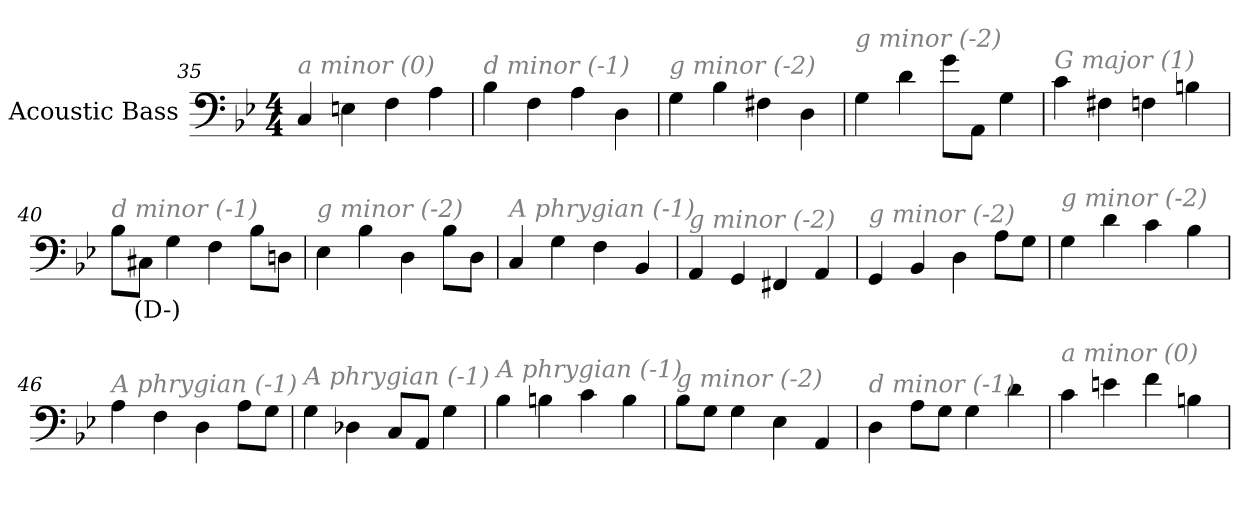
**kern	**text
*part1	*part1
*staff1	*staff1
*I"Acoustic Bass	*
*clefF4	*
*ITrd7c12	*
*k[b-e-]	*
*B-:	*
*M4/4	*
=35	=35
!LO:TX:i:color=#808080:t=a minor (0)	!
4CC	.
4EEn	.
4FF	.
4AA	.
=36	=36
!LO:TX:i:color=#808080:t=d minor (-1)	!
4BB-	.
4FF	.
4AA	.
4DD	.
=37	=37
!LO:TX:i:color=#808080:t=g minor (-2)	!
4GG	.
4BB-	.
4FF#X	.
4DD	.
=38	=38
!LO:TX:i:color=#808080:t=g minor (-2)	!
4GG	.
4D	.
8GL	.
8AAAJ	.
4GG	.
=39	=39
!LO:TX:i:color=#808080:t=G major (1)	!
4C	.
4FF#X	.
4FFn	.
4BBn	.
=40	=40
!LO:TX:i:color=#808080:t=d minor (-1)	!
8BB-L	.
8CC#XiJ	(D-)
4GG	.
4FF	.
8BB-L	.
8DDnJ	.
=41	=41
!LO:TX:i:color=#808080:t=g minor (-2)	!
4EE-	.
4BB-	.
4DD	.
8BB-L	.
8DDJ	.
=42	=42
!LO:TX:i:color=#808080:t=A phrygian (-1)	!
4CC	.
4GG	.
4FF	.
4BBB-	.
=43	=43
!LO:TX:i:color=#808080:t=g minor (-2)	!
4AAA	.
4GGG	.
4FFF#X	.
4AAA	.
=44	=44
!LO:TX:i:color=#808080:t=g minor (-2)	!
4GGG	.
4BBB-	.
4DD	.
8AAL	.
8GGJ	.
=45	=45
!LO:TX:i:color=#808080:t=g minor (-2)	!
4GG	.
4D	.
4C	.
4BB-	.
=46	=46
!LO:TX:i:color=#808080:t=A phrygian (-1)	!
4AA	.
4FF	.
4DD	.
8AAL	.
8GGJ	.
=47	=47
!LO:TX:i:color=#808080:t=A phrygian (-1)	!
4GG	.
4DD-X	.
8CCL	.
8AAAJ	.
4GG	.
=48	=48
!LO:TX:i:color=#808080:t=A phrygian (-1)	!
4BB-	.
4BBn	.
4C	.
4BB	.
=49	=49
!LO:TX:i:color=#808080:t=g minor (-2)	!
8BB-L	.
8GGJ	.
4GG	.
4EE-	.
4AAA	.
=50	=50
!LO:TX:i:color=#808080:t=d minor (-1)	!
4DD	.
8AAL	.
8GGJ	.
4GG	.
4D	.
=51	=51
!LO:TX:i:color=#808080:t=a minor (0)	!
4C	.
4En	.
4F	.
4BBn	.
=	=
*-	*-
